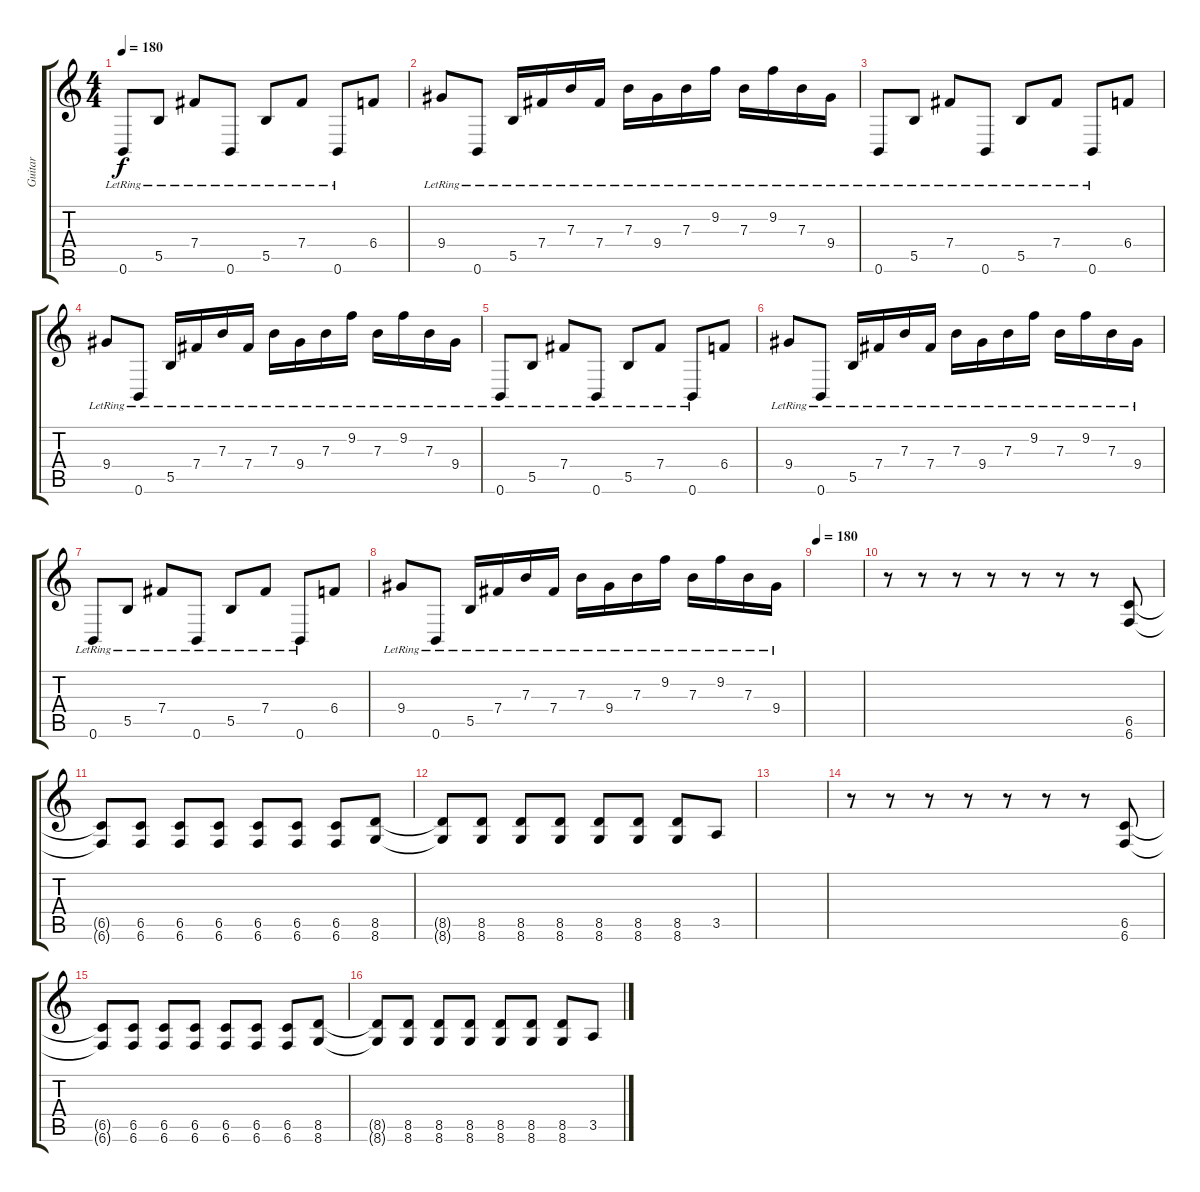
\track ("Guitar" "Guitar") {instrument distortionguitar}
\staff {score tabs}
\tuning (Db4 Ab3 E3 B2 Gb2 B1) {hide}
\ts (4 4)
\tempo 180
\tempo 150
\tempo 180
\clef g2
\ks c
0.6{lr}.8{dy f volume 6 instrument acousticguitarsteel} 5.5{lr}.8 7.4{lr}.8{volume 9} 0.6{lr}.8 5.5{lr}.8 7.4{lr}.8 0.6{lr}.8 6.4.8 |
9.4{lr}.8 0.6{lr}.8 5.5{lr}.16 7.4{lr}.16 7.3{lr}.16 7.4{lr}.16 7.3{lr}.16 9.4{lr}.16 7.3{lr}.16 9.2{lr}.16 7.3{lr}.16 9.2{lr}.16 7.3{lr}.16 9.4{lr}.16 |
0.6{lr}.8 5.5{lr}.8 7.4{lr}.8 0.6{lr}.8 5.5{lr}.8 7.4{lr}.8 0.6{lr}.8 6.4.8 |
9.4{lr}.8 0.6{lr}.8 5.5{lr}.16 7.4{lr}.16 7.3{lr}.16 7.4{lr}.16 7.3{lr}.16 9.4{lr}.16 7.3{lr}.16 9.2{lr}.16 7.3{lr}.16 9.2{lr}.16 7.3{lr}.16 9.4{lr}.16 |
0.6{lr}.8{volume 16} 5.5{lr}.8 7.4{lr}.8 0.6{lr}.8 5.5{lr}.8 7.4{lr}.8 0.6{lr}.8 6.4.8 |
9.4{lr}.8 0.6{lr}.8 5.5{lr}.16 7.4{lr}.16 7.3{lr}.16 7.4{lr}.16 7.3{lr}.16 9.4{lr}.16 7.3{lr}.16 9.2{lr}.16 7.3{lr}.16 9.2{lr}.16 7.3{lr}.16 9.4{lr}.16 |
0.6{lr}.8 5.5{lr}.8 7.4{lr}.8 0.6{lr}.8 5.5{lr}.8 7.4{lr}.8 0.6{lr}.8 6.4.8 |
9.4{lr}.8 0.6{lr}.8 5.5{lr}.16 7.4{lr}.16 7.3{lr}.16 7.4{lr}.16 7.3{lr}.16 9.4{lr}.16 7.3{lr}.16 9.2{lr}.16 7.3{lr}.16 9.2{lr}.16 7.3{lr}.16 9.4{lr}.16 |
\tempo 180
|
r.8{volume 12 instrument overdrivenguitar} r.8 r.8 r.8 r.8 r.8 r.8 (6.5 6.6).8 |
(6.5{t} 6.6{t}).8 (6.5 6.6).8 (6.5 6.6).8 (6.5 6.6).8 (6.5 6.6).8 (6.5 6.6).8 (6.5 6.6).8 (8.5 8.6).8 |
(8.5{t} 8.6{t}).8 (8.5 8.6).8 (8.5 8.6).8 (8.5 8.6).8 (8.5 8.6).8 (8.5 8.6).8 (8.5 8.6).8 3.5.8 |
|
r.8{volume 12 instrument overdrivenguitar} r.8 r.8 r.8 r.8 r.8 r.8 (6.5 6.6).8 |
(6.5{t} 6.6{t}).8 (6.5 6.6).8 (6.5 6.6).8 (6.5 6.6).8 (6.5 6.6).8 (6.5 6.6).8 (6.5 6.6).8 (8.5 8.6).8 |
(8.5{t} 8.6{t}).8 (8.5 8.6).8 (8.5 8.6).8 (8.5 8.6).8 (8.5 8.6).8 (8.5 8.6).8 (8.5 8.6).8 3.5.8
